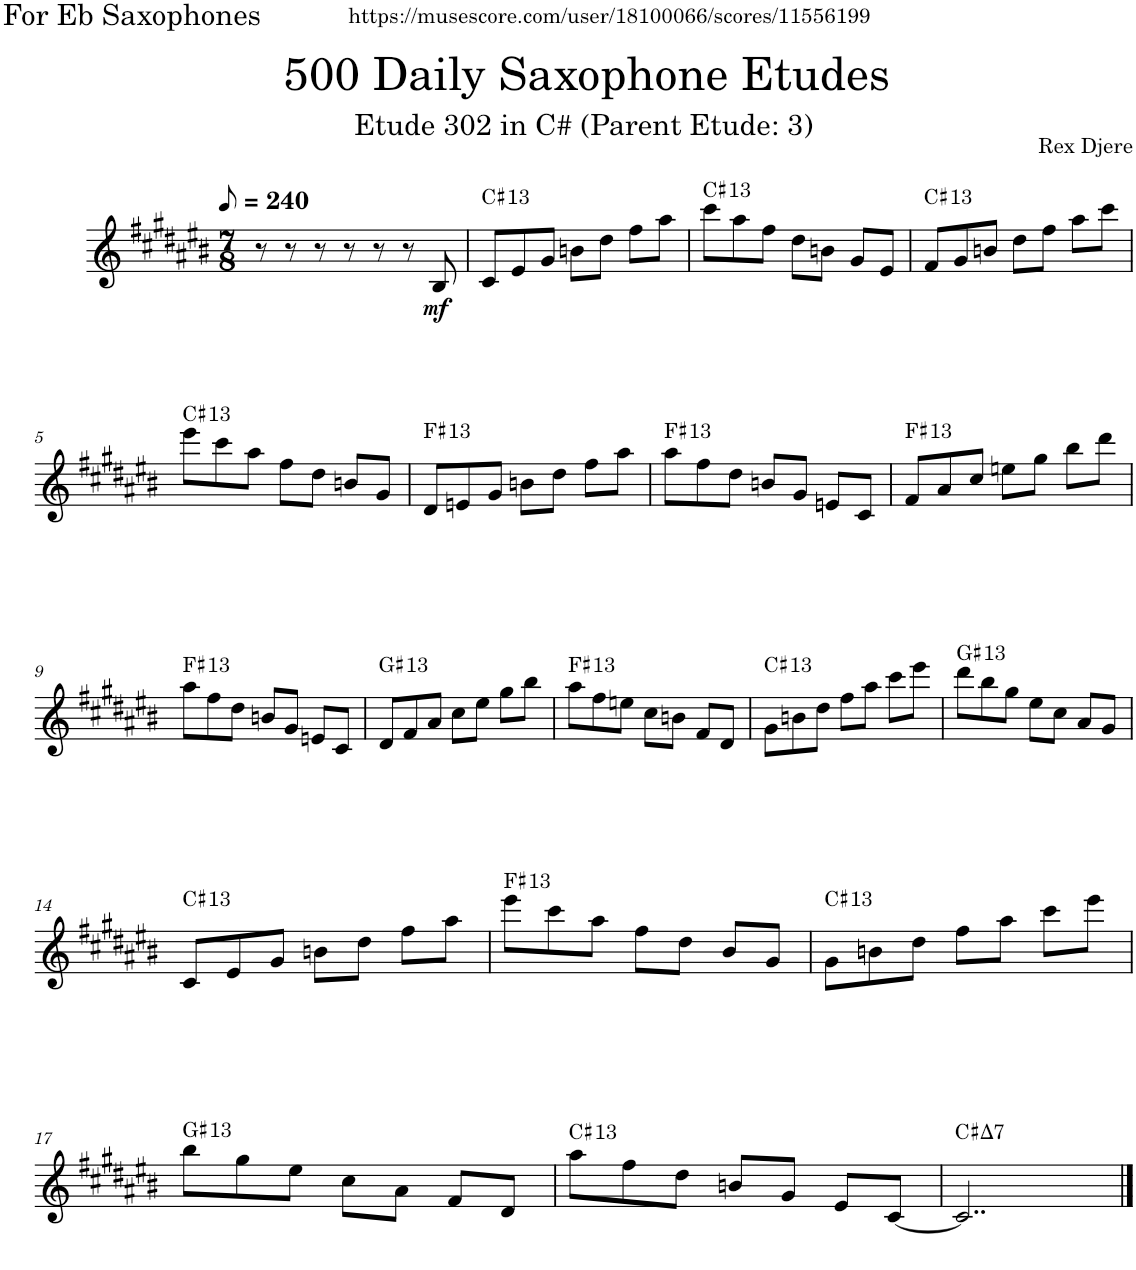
**kern	**dynam	**harte
*part1	*part1	*part1
*staff1	*staff1	*
*I"Alto Saxophone	*	*
*I'A. Sax.	*	*
*clefG2	*	*
*Trd5c9	*	*
*k[f#c#g#d#a#e#b#]	*	*
*M7/8	*	*
*MM120	*	*
=1	=1	=1
8r	.	.
8r	.	.
8r	.	.
8r	.	.
8r	.	.
8r	.	.
!	!LO:DY:b	!
8B#/	mf	.
=2	=2	=2
!	!	!LO:H:kt=13
8c#/L	.	C#:9(11,13)
8e#/	.	.
8g#/J	.	.
8bn\L	.	.
8dd#\J	.	.
8ff#\L	.	.
8aa#\J	.	.
=3	=3	=3
!	!	!LO:H:kt=13
8ccc#\L	.	C#:9(11,13)
8aa#\	.	.
8ff#\J	.	.
8dd#\L	.	.
8bn\J	.	.
8g#/L	.	.
8e#/J	.	.
=4	=4	=4
!	!	!LO:H:kt=13
8f#/L	.	C#:9(11,13)
8g#/	.	.
8bn/J	.	.
8dd#\L	.	.
8ff#\J	.	.
8aa#\L	.	.
8ccc#\J	.	.
!!LO:LB:g=z
=5	=5	=5
!	!	!LO:H:kt=13
8eee#\L	.	C#:9(11,13)
8ccc#\	.	.
8aa#\J	.	.
8ff#\L	.	.
8dd#\J	.	.
8bn/L	.	.
8g#/J	.	.
=6	=6	=6
!	!	!LO:H:kt=13
8d#/L	.	F#:9(11,13)
8en/	.	.
8g#/J	.	.
8bn\L	.	.
8dd#\J	.	.
8ff#\L	.	.
8aa#\J	.	.
=7	=7	=7
!	!	!LO:H:kt=13
8aa#\L	.	F#:9(11,13)
8ff#\	.	.
8dd#\J	.	.
8bn/L	.	.
8g#/J	.	.
8en/L	.	.
8c#/J	.	.
=8	=8	=8
!	!	!LO:H:kt=13
8f#/L	.	F#:9(11,13)
8a#/	.	.
8cc#/J	.	.
8een\L	.	.
8gg#\J	.	.
8bb#\L	.	.
8ddd#\J	.	.
!!LO:LB:g=z
=9	=9	=9
!	!	!LO:H:kt=13
8aa#\L	.	F#:9(11,13)
8ff#\	.	.
8dd#\J	.	.
8bn/L	.	.
8g#/J	.	.
8en/L	.	.
8c#/J	.	.
=10	=10	=10
!	!	!LO:H:kt=13
8d#/L	.	G#:9(11,13)
8f#/	.	.
8a#/J	.	.
8cc#\L	.	.
8ee#\J	.	.
8gg#\L	.	.
8bb#\J	.	.
=11	=11	=11
!	!	!LO:H:kt=13
8aa#\L	.	F#:9(11,13)
8ff#\	.	.
8een\J	.	.
8cc#\L	.	.
8bn\J	.	.
8f#/L	.	.
8d#/J	.	.
=12	=12	=12
!	!	!LO:H:kt=13
8g#\L	.	C#:9(11,13)
8bn\	.	.
8dd#\J	.	.
8ff#\L	.	.
8aa#\J	.	.
8ccc#\L	.	.
8eee#\J	.	.
=13	=13	=13
!	!	!LO:H:kt=13
8ddd#\L	.	G#:9(11,13)
8bb#\	.	.
8gg#\J	.	.
8ee#\L	.	.
8cc#\J	.	.
8a#/L	.	.
8g#/J	.	.
!!LO:LB:g=z
=14	=14	=14
!	!	!LO:H:kt=13
8c#/L	.	C#:9(11,13)
8e#/	.	.
8g#/J	.	.
8bn\L	.	.
8dd#\J	.	.
8ff#\L	.	.
8aa#\J	.	.
=15	=15	=15
!	!	!LO:H:kt=13
8eee#\L	.	F#:9(11,13)
8ccc#\	.	.
8aa#\J	.	.
8ff#\L	.	.
8dd#\J	.	.
8b#/L	.	.
8g#/J	.	.
=16	=16	=16
!	!	!LO:H:kt=13
8g#\L	.	C#:9(11,13)
8bn\	.	.
8dd#\J	.	.
8ff#\L	.	.
8aa#\J	.	.
8ccc#\L	.	.
8eee#\J	.	.
!!LO:LB:g=z
=17	=17	=17
!	!	!LO:H:kt=13
8bb#\L	.	G#:9(11,13)
8gg#\	.	.
8ee#\J	.	.
8cc#\L	.	.
8a#\J	.	.
8f#/L	.	.
8d#/J	.	.
=18	=18	=18
!	!	!LO:H:kt=13
8aa#\L	.	C#:9(11,13)
8ff#\	.	.
8dd#\J	.	.
8bn/L	.	.
8g#/J	.	.
8e#/L	.	.
[8c#/J	.	.
=19	=19	=19
!	!	!LO:H:kt=7
2..c#/]	.	C#:maj7
==	==	==
*-	*-	*-
